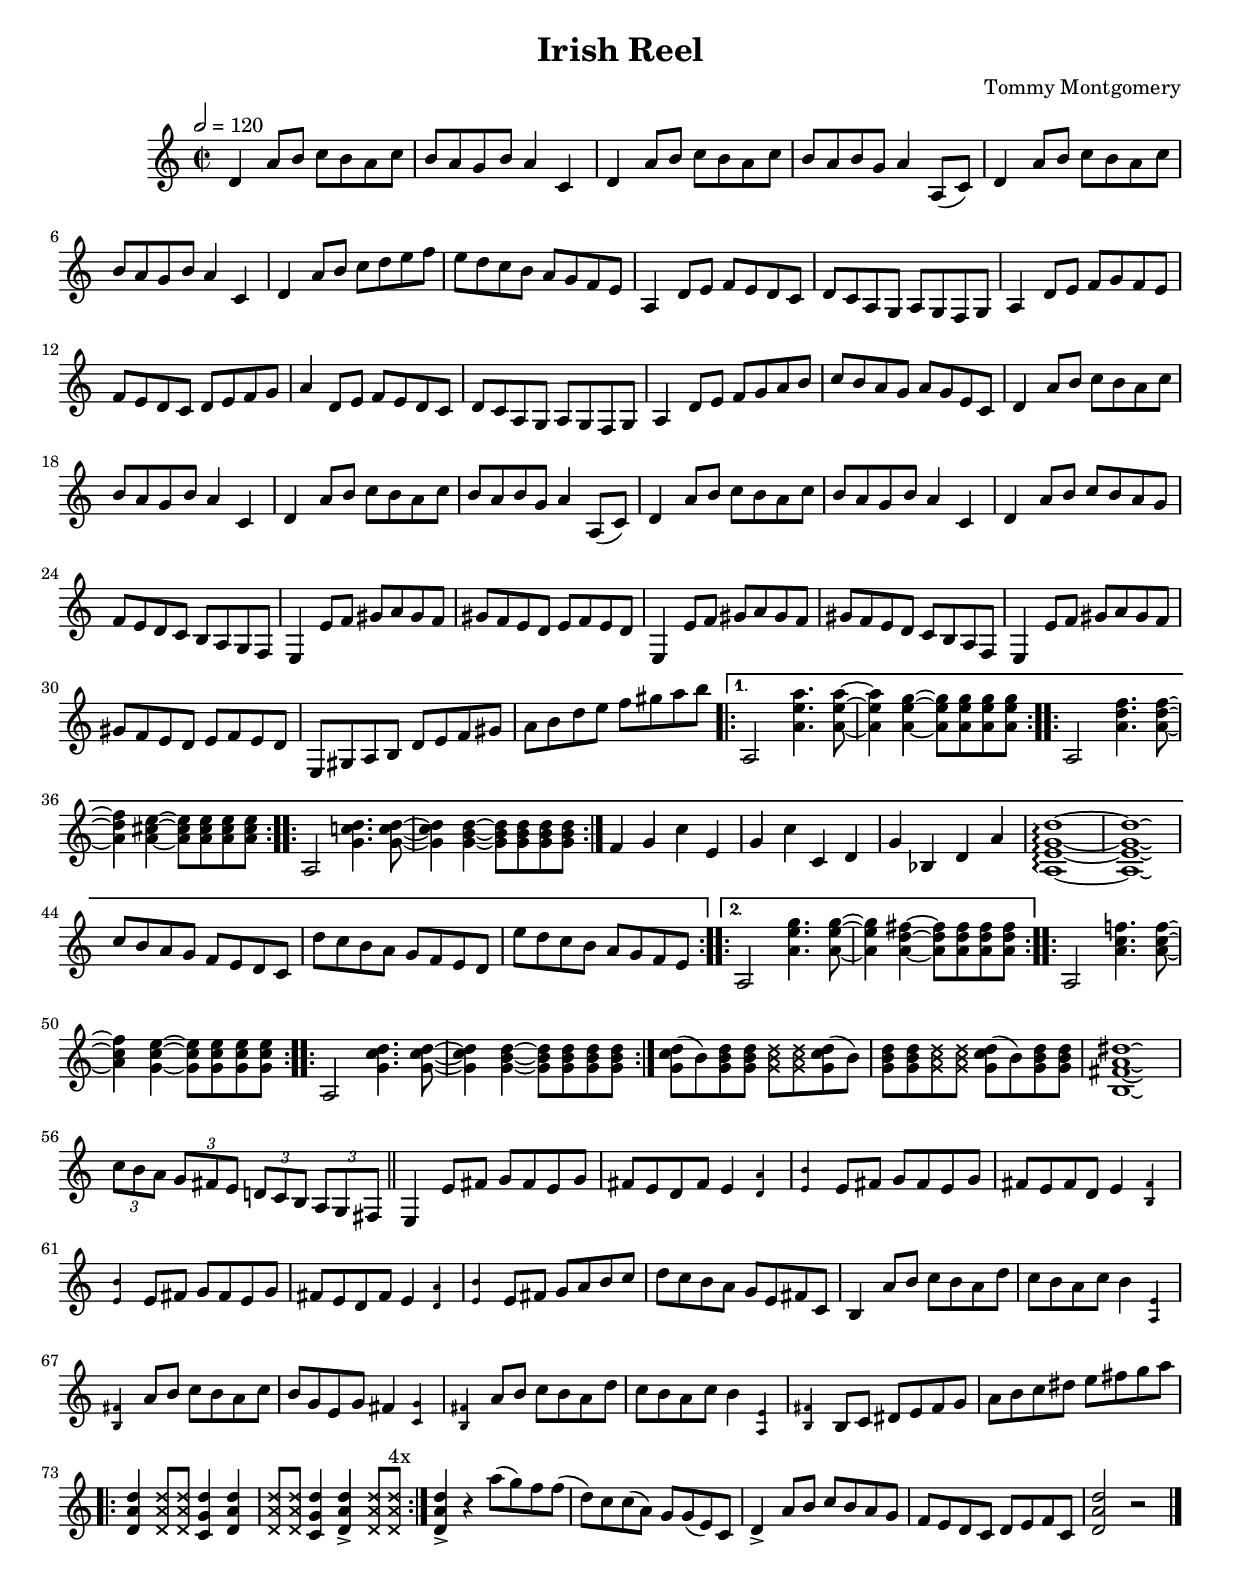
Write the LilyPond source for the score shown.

\version "2.22.1"
\language "english"

#(set-global-staff-size 18)

\header {
  title = "Irish Reel"
  composer = "Tommy Montgomery"
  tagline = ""
}

\paper {
  % system-system-spacing = #'((basic-distance . 0.1) (padding . 4))
}

global = {
  \set Staff.printKeyCancellation = ##f
  % \numericTimeSignature
  \compressEmptyMeasures
  \override TupletBracket #'bracket-visibility = #'if-no-beam
  \override MultiMeasureRest.expand-limit = #3
  \override Score.ChordName.font-name = #"Noto Serif"
  \override Score.ChordName.font-size = #0
  \override Score.LyricText.font-name = #"Noto Serif"
  \override Score.LyricText.font-size = #0
  \tempo 2 = 120
  \key d \dorian
}

dRiff = \relative c' {
  d4 a'8 b c b a c | b a g b a4 c, |
  d4 a'8 b c b a c | b a b g a4 a,8( c) |
  d4 a'8 b c b a c | b a g b a4 c, |
}

beginning = \relative c' {
  \dRiff
  d4 a'8 b c d e f | e d c b a g f e |

  a,4 d8 e f e d c | d c a g a g f g |
  a4 d8 e f g f e | f e d c d e f g |
  a4 d,8 e f e d c | d c a g a g f g |
  a4 d8 e f g a b | c b a g a g e c |

  \dRiff
  d4 a'8 b c b a g | f e d c b a g f |

  e4 e'8 f gs a gs f | gs f e d e f e d |
  e,4 e'8 f gs a gs f | gs f e d c b a f |
  e4 e'8 f gs a gs f | gs f e d e f e d |
  e, gs a b d e f gs | a b d e f gs a b |
}

guitarOne = \relative c' {
  \time 2/2
  \global

  \repeat volta 2 {
    \beginning
  }
  \alternative {
    {
      \repeat volta 2 { a2 <a' e' a>4. q8 ~ | q4 <a e' g> ~ q8 q q q | }
      \repeat volta 2 { a,2 <a' d f>4. q8 ~ | q4 <a cs e> ~ q8 q q q | }
      \repeat volta 2 { a,2 <g' c! d>4. q8 ~ | q4 <g b d> ~ q8 q q q | }

      f4 g c e, g c c, d | g bf, d a' <a, e' g d'>1\arpeggio ~ |
      q1\laissezVibrer |

      c'8 b a g f e d c |
      d' c b a g f e d |
      e' d c b a g f e |
    }
    {
      \repeat volta 2 { a,2 <a' e' g>4. q8 ~ | q4 <a d fs> ~ q8 q q q | }
    }
  }

  \repeat volta 2 { a,2 <a' c f!>4. q8 ~ | q4 <g c e> ~ q8 q q q | }
  \repeat volta 2 { a,2 <g' c d>4. q8 ~ | q4 <g b d> ~ q8 q q q | }
  <g c d>8( b) <g b d> q \xNotesOn q q \xNotesOff <g c d>8( b) |
  <g b d> q \xNotesOn q q \xNotesOff <g c d>8( b) <g b d> q |
  <b, fs' a ds>1\laissezVibrer |
  \tuplet 3/2 4 { c'8[ b a] g[ fs e] d![ c b] a[ g fs] } |
  \bar "||"

  e4 e'8 fs g fs e g |
  fs e d fs e4 << \new CueVoice { <d a'>4 | <e b'> } \\ { s4 | s4 } >>
  e8 fs g fs e g |
  fs e fs d e4 << \new CueVoice { <b fs'>4 | <e b'> } \\ { s4 | s4 } >>
  e8 fs g fs e g fs e d fs e4 << \new CueVoice { <d a'>4 | <e b'> } \\ { s4 | s4 } >>
  e8 fs g a b c d c b a g e fs c |

  b4 a'8 b c b a d | c b a c b4 << \new CueVoice { <a, e'>4 | <b fs'> } \\ { s4 | s4 } >>
  a'8 b c b a c | b g e g fs4 << \new CueVoice { <c g'>4 | <b fs'> } \\ { s4 | s4 } >>
  a'8 b c b a d | c b a c b4 << \new CueVoice { <a, e'>4 | <b fs'> } \\ { s4 | s4 } >>
  b8 c ds e fs g | a b c ds e fs g a |


  \break

  \relative c' {
    \repeat volta 4 {
      <d a' d>4 \xNotesOn q8 q \xNotesOff <c g' d'>4 <d a' d>4 |
      \xNotesOn q8 q \xNotesOff <c g' d'>4 <d a' d>4-> \xNotesOn q8 q^"4x" \xNotesOff
    }

    <d a' d>4-> r4 a''8( g) f f( d) c c( a) g g( e) c |
    d4-> a'8 b c b a g | f e d c d e f c |
    <d a' d>2 r2 |

  }

  \bar "|."
}


guitarOneStaff = \new Staff \with { midiInstrument = "acoustic guitar (steel)" } \guitarOne

\score {
  <<
    \guitarOneStaff
  >>
  \layout {
    % indent = #0
    \context {
      % \Staff \RemoveEmptyStaves
      % \override Glissando.springs-and-rods = #ly:spanner::set-spacing-rods
      % \override VerticalAxisGroup.remove-first = ##t
    }
  }
}

\score {
  \unfoldRepeats {
    <<
      \guitarOneStaff
    >>
  }
  \midi {}
}
